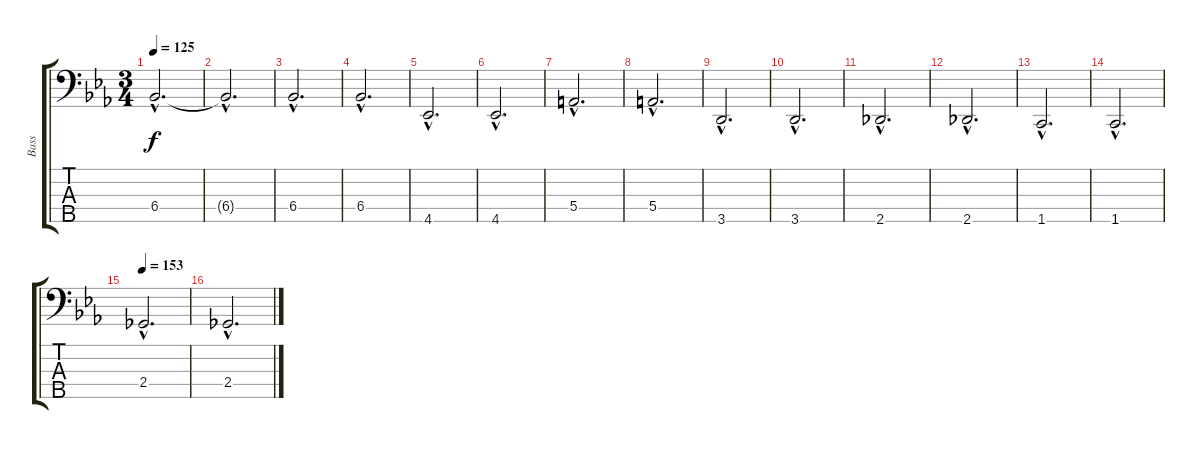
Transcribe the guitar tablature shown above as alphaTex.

\track ("Bass" "Bass") {instrument electricbassfinger}
\staff {score tabs}
\tuning (G2 D2 A1 E1 B0) {hide}
\ts (3 4)
\tempo 125
\clef f4
\ks eb
6.4{hac}.2{d dy f} |
6.4{hac t}.2{d} |
6.4{hac}.2{d} |
6.4{hac}.2{d} |
4.5{hac}.2{d} |
4.5{hac}.2{d} |
5.4{hac}.2{d} |
5.4{hac}.2{d} |
3.5{hac}.2{d} |
3.5{hac}.2{d} |
2.5{hac}.2{d} |
2.5{hac}.2{d} |
1.5{hac}.2{d} |
1.5{hac}.2{d} |
\tempo 153
2.4{hac}.2{d} |
2.4{hac}.2{d}
